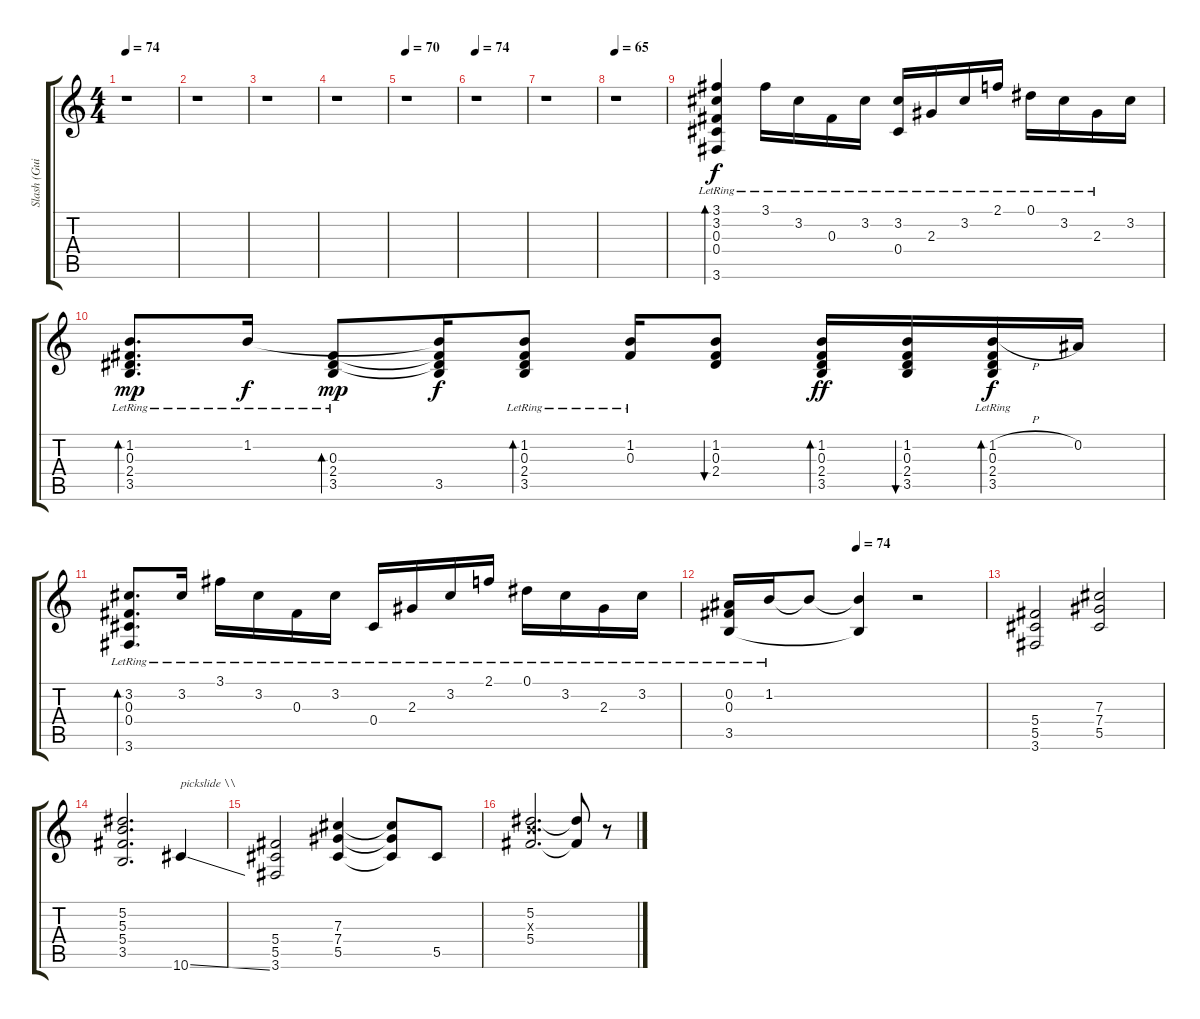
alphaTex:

\track ("Slash (Guitar - 6 Strings)" "Slash (Gui") {instrument distortionguitar}
\staff {score tabs}
\tuning (Eb4 Bb3 Gb3 Db3 Ab2 Eb2) {hide}
\ts (4 4)
\tempo 74
\clef g2
\ks c
r.1{dy f} |
r.1 |
r.1 |
r.1 |
\tempo 70
r.1 |
\tempo 74
r.1 |
r.1 |
\tempo 65
r.1 |
(3.1{lr} 3.2{lr} 0.3{lr} 0.4{lr} 3.6{lr}).4{bd 120 volume 9 instrument electricguitarjazz} 3.1{lr}.16 3.2{lr}.16 0.3{lr}.16 3.2{lr}.16 (3.2{lr} 0.4{lr}).16 2.3{lr}.16 3.2{lr}.16 2.1{lr}.16 0.1{lr}.16 3.2{lr}.16 2.3{lr}.16 3.2.16 |
(1.2{lr} 0.3{lr} 2.4{lr} 3.5{lr}).8{d bd 30 dy mp} 1.2{lr}.16{dy f} (0.3{lr} 2.4{lr} 3.5{lr}).8{bd 30 dy mp} (1.2{t} 0.3{t} 2.4{t} 3.5).16{dy f} (1.2{lr} 0.3{lr} 2.4{lr} 3.5{lr}).8{bd 30} (1.2{lr} 0.3{lr}).16 (1.2 0.3 2.4).8{bu 30} (1.2 0.3 2.4 3.5).16{bd 30 dy ff} (1.2 0.3 2.4 3.5).16{bu 30} (1.2{h} 0.3{lr} 2.4{lr} 3.5).16{bd 30 dy f} 0.2.16 |
(3.2 0.3{lr} 0.4{lr} 3.6{lr}).8{d bd 30} 3.2{lr}.16 3.1{lr}.16 3.2{lr}.16 0.3{lr}.16 3.2{lr}.16 0.4{lr}.16 2.3{lr}.16 3.2{lr}.16 2.1{lr}.16 0.1{lr}.16 3.2{lr}.16 2.3{lr}.16 3.2{lr}.16 |
\tempo (74 0.5)
(0.2 0.3{lr} 3.5).16 1.2{lr}.16 1.2{t}.8 (1.2{t} 3.5{t}).4 r.2 |
(5.4 5.5 3.6).2{volume 16 instrument distortionguitar} (7.3 7.4 5.5).2 |
(5.2 5.3 5.4 3.5).2{d} 10.6{ss}.4{txt "pickslide \\\\"} |
(5.4 5.5 3.6).2 (7.3 7.4 5.5).4 (7.3{t} 7.4{t} 5.5{t}).8 5.5.8 |
(5.2 5.3{x} 5.4).2{d} (5.2{t} 5.4{t}).8 r.8
